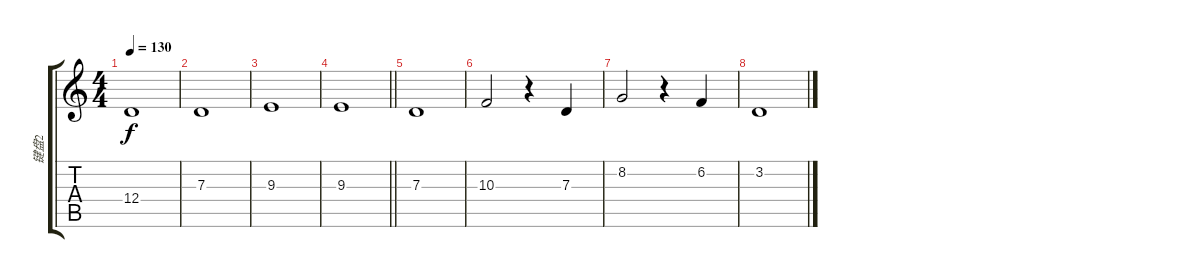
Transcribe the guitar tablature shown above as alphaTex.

\track ("键盘2" "键盘2") {instrument stringensemble2}
\staff {score tabs}
\tuning (E4 B3 G3 D3 A2 E2) {hide}
\ts (4 4)
\tempo 130
\clef g2
\ks c
12.4.1{dy f} |
7.3.1 |
9.3.1 |
\barLineRight lightlight
9.3.1 |
7.3.1 |
10.3.2 r.4 7.3.4 |
8.2.2 r.4 6.2.4 |
3.2.1
